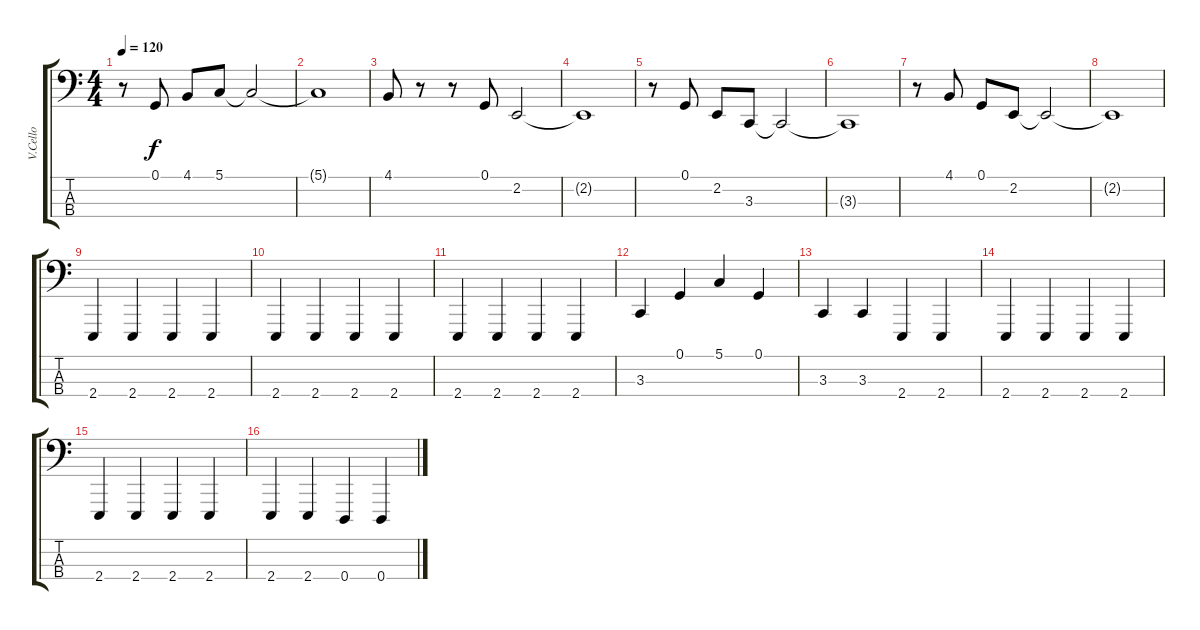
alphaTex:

\track ("V.Cello" "V.Cello") {instrument cello}
\staff {score tabs}
\tuning (G2 D2 A1 D1) {hide}
\ts (4 4)
\tempo 120
\clef f4
\ks c
r.8{dy f instrument cello} 0.1.8 4.1.8 5.1.8 5.1{t}.2 |
5.1{t}.1 |
4.1.8 r.8 r.8 0.1.8 2.2.2 |
2.2{t}.1 |
r.8 0.1.8 2.2.8 3.3.8 3.3{t}.2 |
3.3{t}.1 |
r.8 4.1.8 0.1.8 2.2.8 2.2{t}.2 |
2.2{t}.1 |
2.4.4 2.4.4 2.4.4 2.4.4 |
2.4.4 2.4.4 2.4.4 2.4.4 |
2.4.4 2.4.4 2.4.4 2.4.4 |
3.3.4 0.1.4 5.1.4 0.1.4 |
3.3.4 3.3.4 2.4.4 2.4.4 |
2.4.4 2.4.4 2.4.4 2.4.4 |
2.4.4 2.4.4 2.4.4 2.4.4 |
2.4.4 2.4.4 0.4.4 0.4.4
